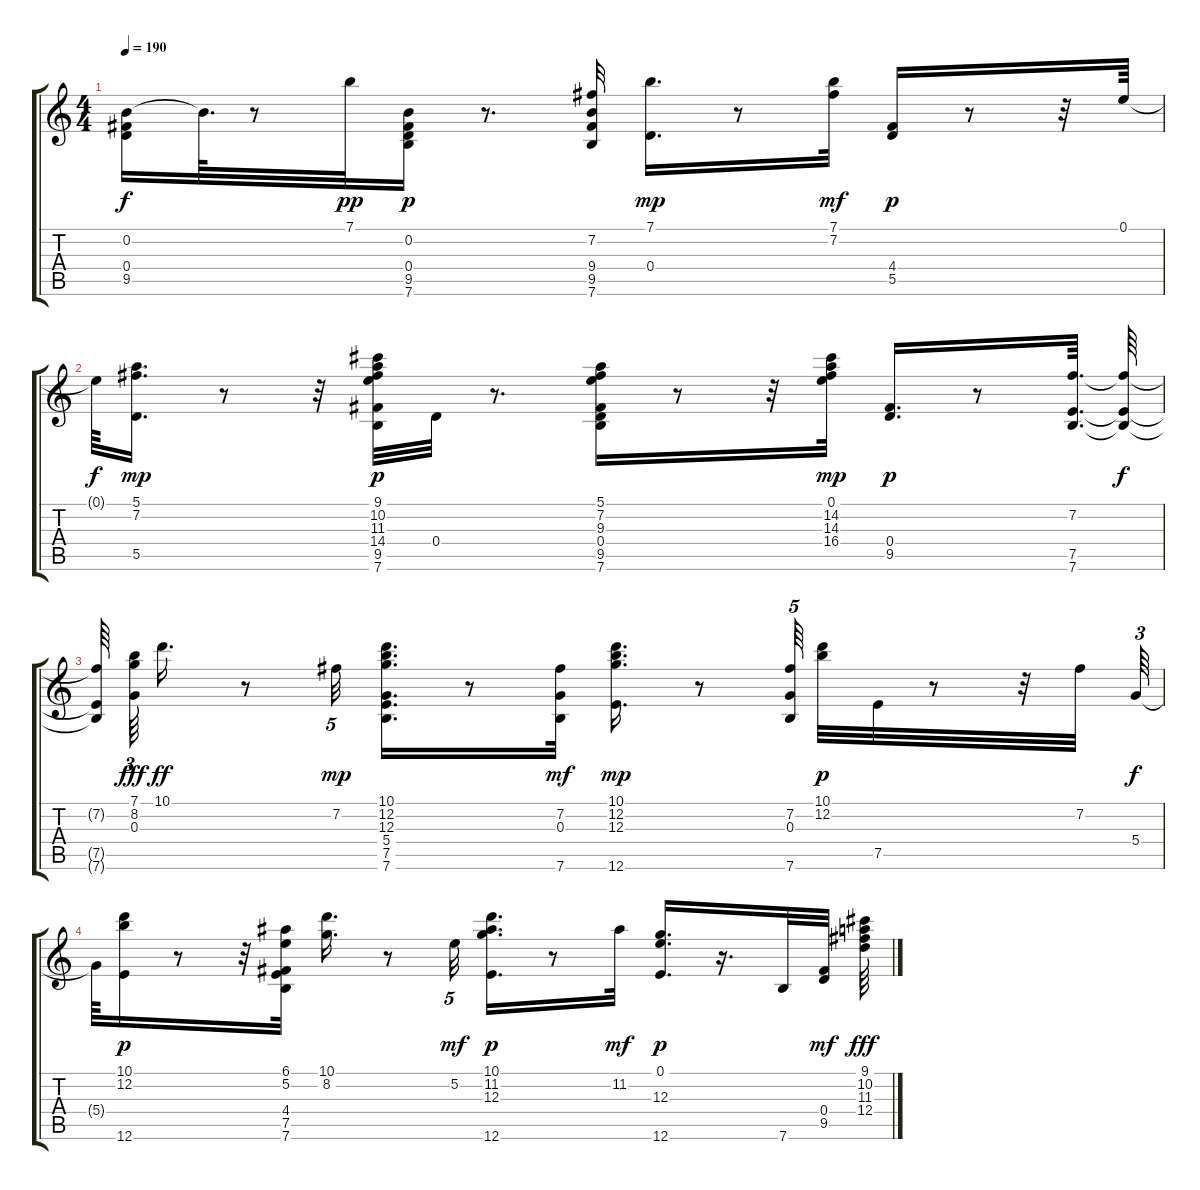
\track "" {instrument electricguitarjazz}
\staff {score tabs}
\tuning (E4 B3 G3 D3 A2 E2) {hide}
\ts (4 4)
\tempo 190
\clef g2
\ks c
(0.2{t} 0.4{t} 9.5{t}).16{dy f} 0.2{t}.64{d} r.8 7.1.32{dy pp} (0.2 0.4 9.5 7.6).16{dy p} r.8{d} (7.2 9.4 9.5 7.6).32 (7.1 0.4).16{d dy mp} r.8 (7.1 7.2).32{dy mf} (4.4 5.5).16{dy p} r.8 r.32 0.1.64 |
0.1{t}.64{dy f} (5.1 7.2 5.5).16{d dy mp} r.8 r.32 (9.1 10.2 11.3 14.4 9.5 7.6).32{dy p} 0.4.32 r.8{d} (5.1 7.2 9.3 0.4 9.5 7.6).16 r.8 r.32 (0.1 14.2 14.3 16.4).32{dy mp} (0.4 9.5).16{d dy p} r.8 (7.2 7.5 7.6).64{d} (7.2{t} 7.5{t} 7.6{t}).64{dy f} |
(7.2{t} 7.5{t} 7.6{t}).64 (7.1 8.2 0.3).64{tu (3 2) dy fff} 10.1.16{d dy ff} r.8 7.2.32{tu (5 4) dy mp} (10.1 12.2 12.3 5.4 7.5 7.6).16{d} r.8 (7.2 0.3 7.6).32{dy mf} (10.1 12.2 12.3 12.6).16{d dy mp} r.8 (7.2 0.3 7.6).64{tu (5 4)} (10.1 12.2).32{dy p} 7.5.32 r.8 r.32 7.2.32 5.4.64{tu (3 2) dy f} |
5.4{t}.64 (10.1 12.2 12.6).16{dy p} r.8 r.32 (6.1 5.2 4.4 7.5 7.6).32 (10.1 8.2).16{d} r.8 5.2.32{tu (5 4) dy mf} (10.1 11.2 12.3 12.6).16{d dy p} r.8 11.2.32{dy mf} (0.1 12.3 12.6).16{d dy p} r.16{d} 7.6.32 (0.4 9.5).32{dy mf} (9.1 10.2 11.3 12.4).64{dy fff}
